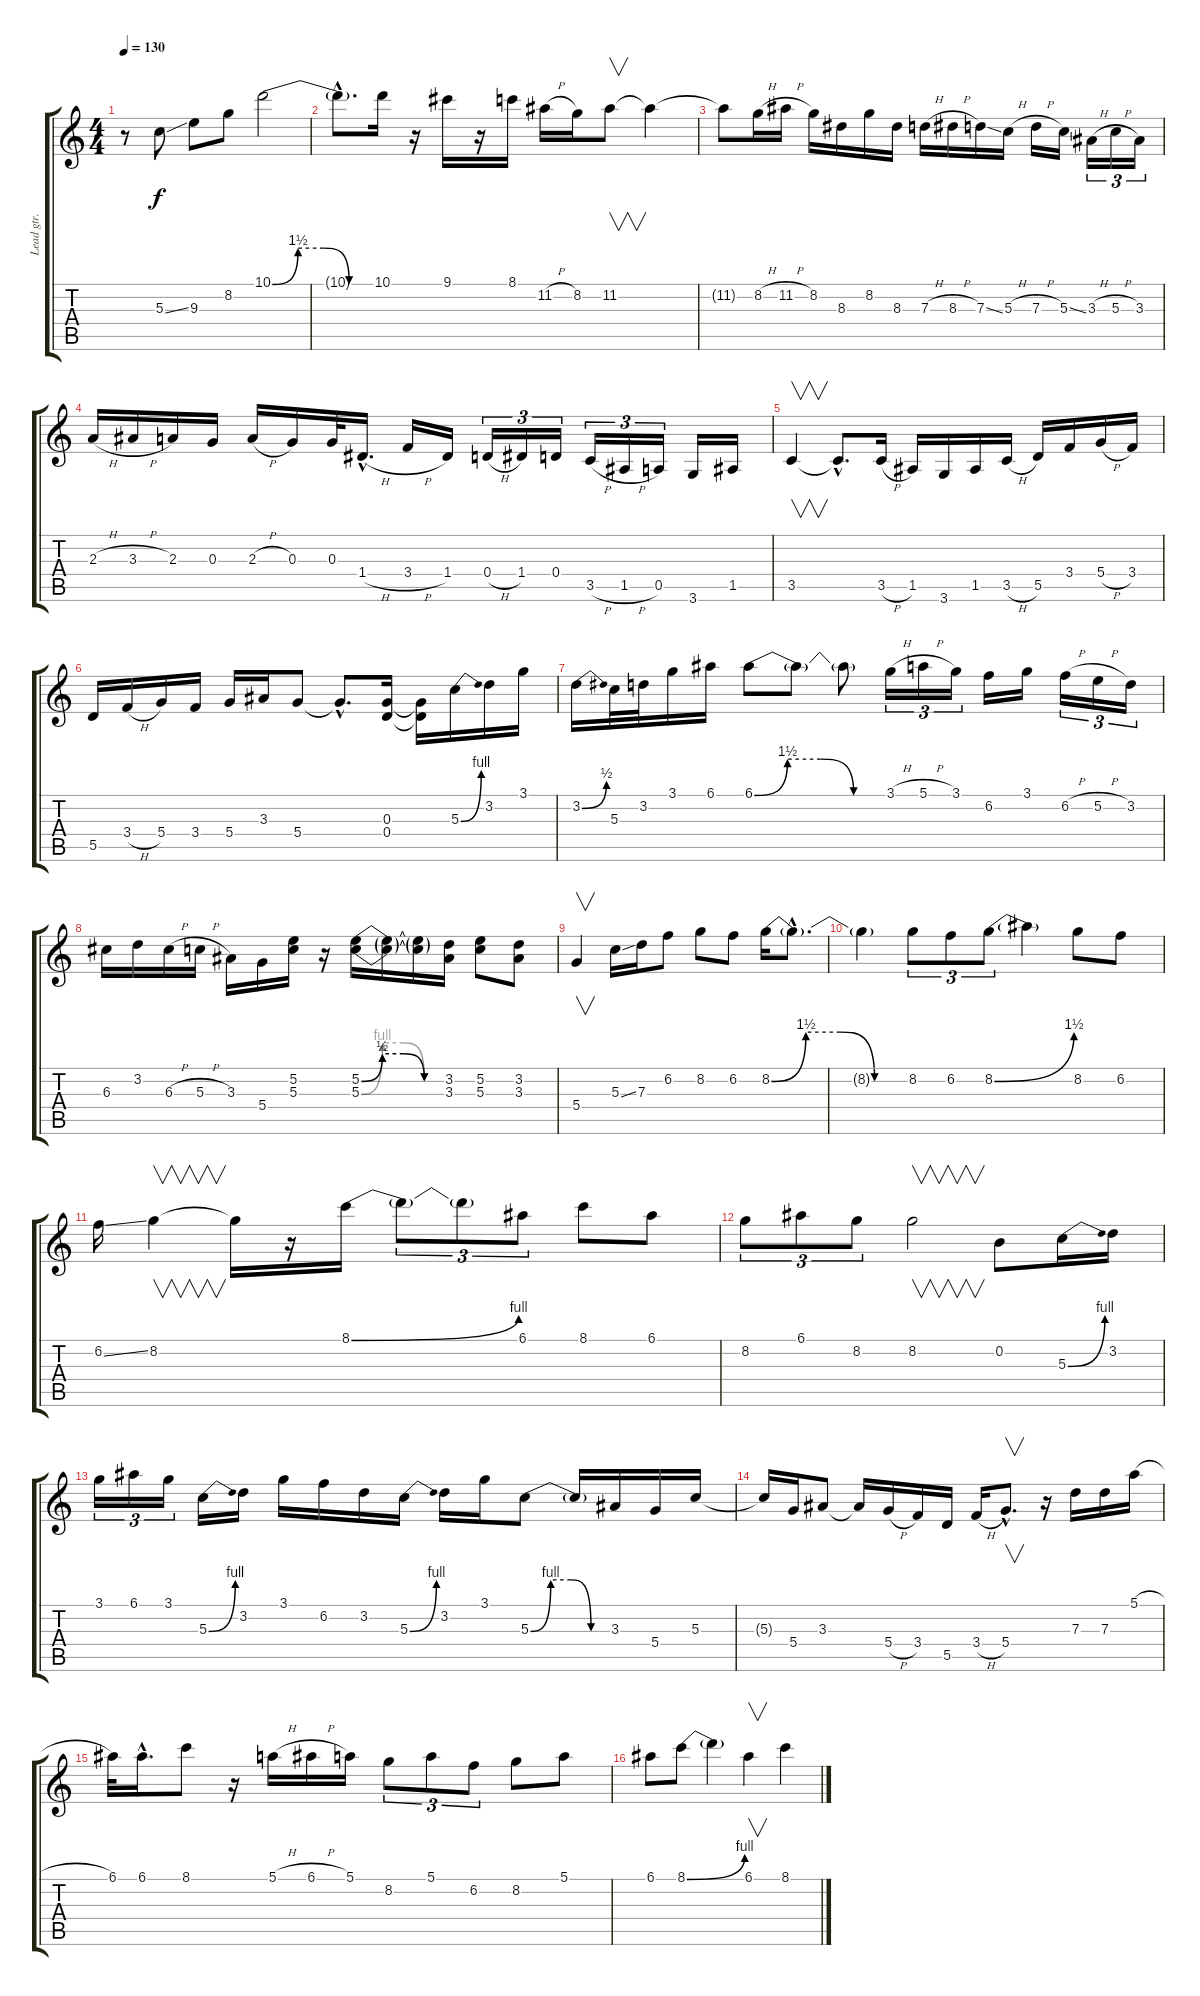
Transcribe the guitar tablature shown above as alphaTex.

\track ("Lead gtr." "Lead gtr.") {instrument overdrivenguitar}
\staff {score tabs}
\tuning (E4 B3 G3 D3 A2 E2) {hide}
\ts (4 4)
\tempo 130
\clef g2
\ks c
r.8{dy f} 5.3{ss}.8 9.3.8 8.2.8 10.1{be (custom 0 0 15 6 30 6 45 0 60 0)}.2 |
10.1{hac t}.8{d} 10.1.16 r.16 9.1.16 r.16 8.1.16 11.2{h}.16 8.2.16 11.2.8{v} 11.2{t}.4 |
11.2{t}.8 8.2{h}.16 11.2{h}.16 8.2.16 8.3.16 8.2.16 8.3.16 7.3{h}.16 8.3{h}.16 7.3{ss}.16 5.3{h}.16 7.3{h}.16 5.3{ss}.16 3.3{h}.16{tu (3 2)} 5.3{h}.16{tu (3 2)} 3.3.16{tu (3 2)} |
2.3{h}.16 3.3{h}.16 2.3.16 0.3.16 2.3{h}.16 0.3.16 0.3.32 1.4{h hac}.16{d} 3.4{h}.16 1.4.16 0.4{h}.16{tu (3 2)} 1.4.16{tu (3 2)} 0.4.16{tu (3 2)} 3.5{h}.16{tu (3 2)} 1.5{h}.16{tu (3 2)} 0.5.16{tu (3 2)} 3.6.16 1.5.16 |
3.5.4{v} 3.5{hac t}.8{d} 3.5{h}.16 1.5.16 3.6.16 1.5.16 3.5{h}.16 5.5.16 3.4.16 5.4{h}.16 3.4.16 |
5.5.16 3.4{h}.16 5.4.16 3.4.16 5.4.16 3.3.16 5.4.8 5.4{hac t}.8{d} (0.3 0.4).16 (0.3{t} 0.4{t}).16 5.3{be (bend 0 0 60 4)}.16 3.2.16 3.1.16 |
3.2{be (bend 0 0 60 2)}.16 5.3.32 3.2.32 3.1.16 6.1.16 6.1{be (custom 0 0 15 6 30 6 45 0 60 0)}.8 6.1{t}.8 6.1{t}.8 3.1{h}.16{tu (3 2)} 5.1{h}.16{tu (3 2)} 3.1.16{tu (3 2)} 6.2.16 3.1.16 6.2{h}.16{tu (3 2)} 5.2{h}.16{tu (3 2)} 3.2.16{tu (3 2)} |
6.3.16 3.2.16 6.3{h}.16 5.3{h}.16 3.3.16 5.4.16 (5.2 5.3).16 r.16 (5.2{be (custom 0 0 15 2 30 2 45 0 60 0)} 5.3{be (custom 0 0 15 4 30 4 45 0 60 0)}).16 (5.2{t} 5.3{t}).16 (5.2{t} 5.3{t}).16 (3.2 3.3).16 (5.2 5.3).8 (3.2 3.3).8 |
5.4.4{v} 5.3{ss}.16 7.3.16 6.2.8 8.2.8 6.2.8 8.2{be (custom 0 0 15 6 30 6 45 0 60 0)}.16 8.2{hac t}.8{d} |
8.2{t}.4 8.2.8{tu (3 2)} 6.2.8{tu (3 2)} 8.2{be (bend 0 0 60 6)}.8{tu (3 2)} 8.2{t}.4 8.2.8 6.2.8 |
6.2{ss}.16 8.2.4{v} 8.2{t}.16 r.16 8.1{be (bend 0 0 60 4)}.16 8.1{t}.8{tu (3 2)} 8.1{t}.8{tu (3 2)} 6.1.8{tu (3 2)} 8.1.8 6.1.8 |
8.2.8{tu (3 2)} 6.1.8{tu (3 2)} 8.2.8{tu (3 2)} 8.2.2{v} 0.2.8 5.3{be (bend 0 0 60 4)}.16 3.2.16 |
3.1.16{tu (3 2)} 6.1.16{tu (3 2)} 3.1.16{tu (3 2)} 5.3{be (bend 0 0 60 4)}.16 3.2.16 3.1.16 6.2.16 3.2.16 5.3{be (bend 0 0 60 4)}.16 3.2.16 3.1.16 5.3{be (custom 0 0 15 4 30 4 45 0 60 0)}.8 5.3{t}.16 3.3.16 5.4.16 5.3.16 |
5.3{t}.16 5.4.16 3.3.8 3.3{t}.16 5.4{h}.16 3.4.16 5.5.16 3.4{h}.16 5.4{hac}.8{v d} r.16 7.3.16 7.3.16 5.1{h}.16 |
6.1.32 6.1{hac}.16{d} 8.1.8 r.16 5.1{h}.16 6.1{h}.16 5.1.16 8.2.8{tu (3 2)} 5.1.8{tu (3 2)} 6.2.8{tu (3 2)} 8.2.8 5.1.8 |
6.1.8 8.1{be (bend 0 0 60 4)}.8 8.1{t}.4 6.1.4{v} 8.1.4
